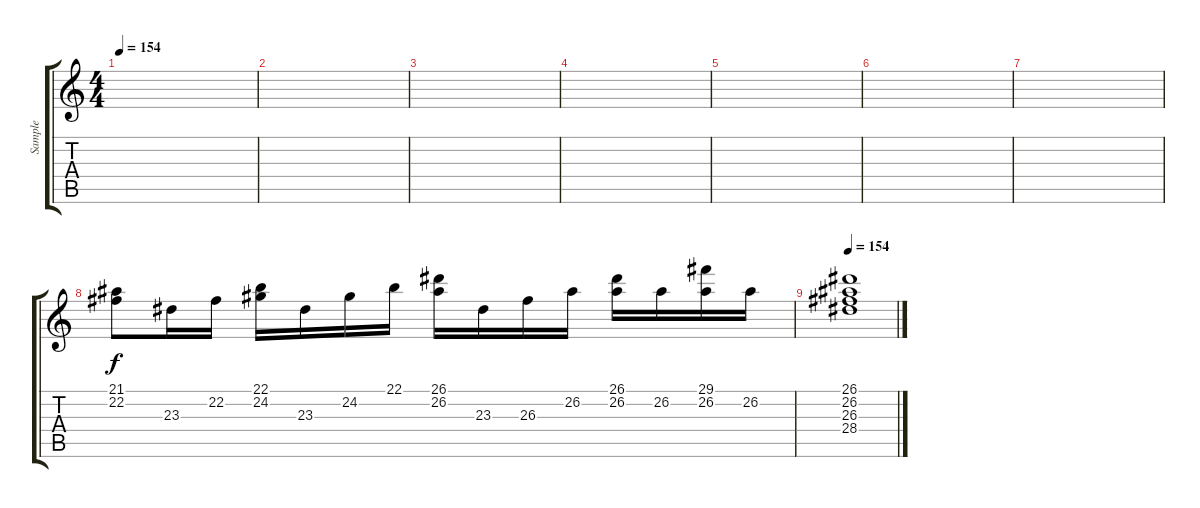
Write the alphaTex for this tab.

\track ("Sample" "Sample") {instrument stringensemble1}
\staff {score tabs}
\tuning (Db4 Ab3 E3 B2 Gb2 Db2) {hide}
\ts (4 4)
\tempo 154
\tempo 77
\tempo 154
\clef g2
\ks c
|
|
|
|
|
|
|
(21.1 22.2).8 23.3.16 22.2.16 (22.1 24.2).16 23.3.16 24.2.16 22.1.16 (26.1 26.2).16 23.3.16 26.3.16 26.2.16 (26.1 26.2).16 26.2.16 (29.1 26.2).16 26.2.16 |
\tempo 154
(26.1 26.2 26.3 28.4).1
